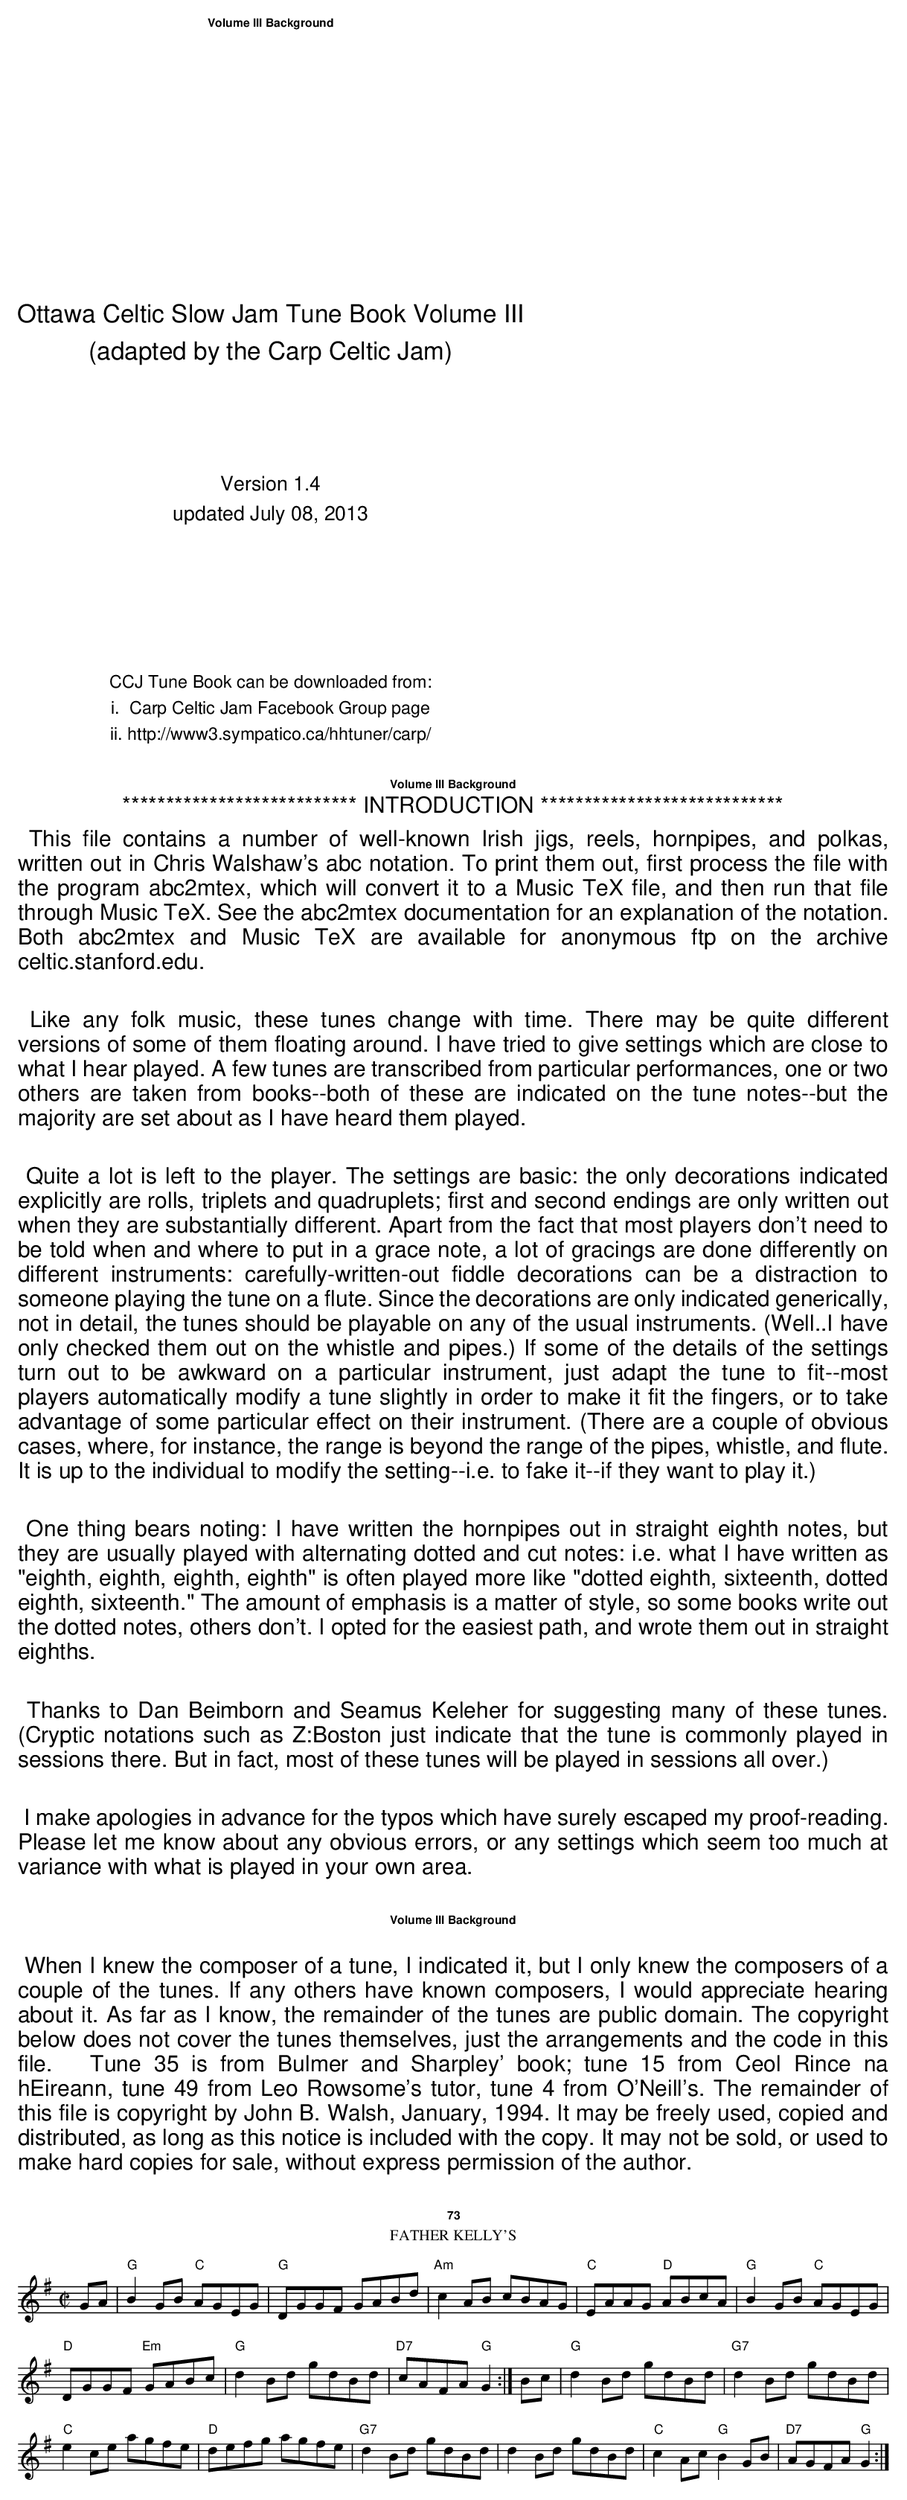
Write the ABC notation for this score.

X:1
T:Father Kelly's
M:C|
E:7
K:G
GA|"G"B2 GB "C"AGEG|"G"DGGF GABd|"Am"c2AB cBAG|\
"C"EAAG "D"ABcA|"G"B2GB "C"AGEG|
"D"DGGF "Em"GABc|"G"d2Bd gdBd|"D7"cAFA "G" G2:|\
Bc|"G"d2Bd gdBd|"G7"d2 Bd gdBd|
"C"e2 ce agfe|"D"defg agfe|"G7"d2Bd gdBd|\
d2 Bd gdBd|"C"c2Ac "G"B2 GB|"D7"AGFA "G"G2:|
